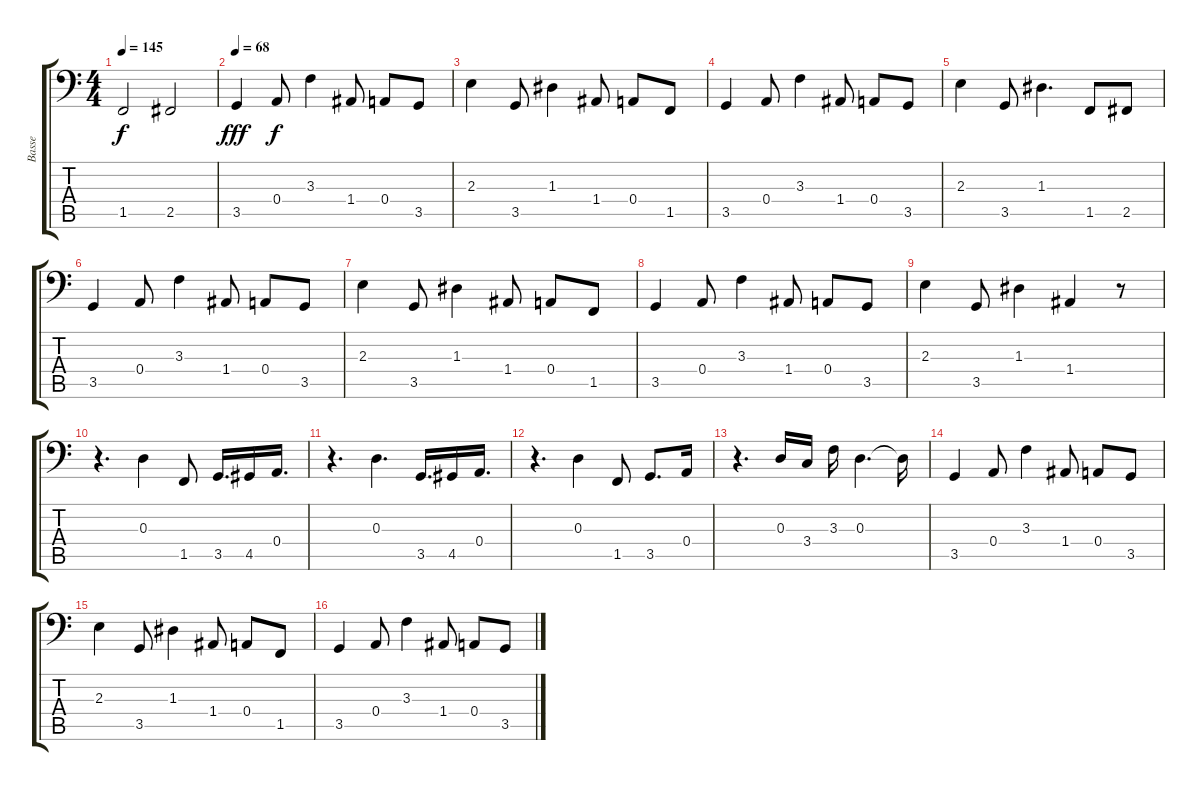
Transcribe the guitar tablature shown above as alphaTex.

\track ("Basse" "Basse") {instrument electricbassfinger}
\staff {score tabs}
\tuning (C3 G2 D2 A1 E1 B0) {hide}
\ts (4 4)
\tempo 145
\clef f4
\ks c
1.5.2{dy f} 2.5.2 |
\tempo 68
3.5.4{dy fff} 0.4.8{dy f} 3.3.4 1.4.8 0.4.8 3.5.8 |
2.3.4 3.5.8 1.3.4 1.4.8 0.4.8 1.5.8 |
3.5.4 0.4.8 3.3.4 1.4.8 0.4.8 3.5.8 |
2.3.4 3.5.8 1.3.4{d} 1.5.8 2.5.8 |
3.5.4 0.4.8 3.3.4 1.4.8 0.4.8 3.5.8 |
2.3.4 3.5.8 1.3.4 1.4.8 0.4.8 1.5.8 |
3.5.4 0.4.8 3.3.4 1.4.8 0.4.8 3.5.8 |
2.3.4 3.5.8 1.3.4 1.4.4 r.8 |
r.4{d} 0.3.4 1.5.8 3.5.16{d} 4.5.16 0.4.16{d} |
r.4{d} 0.3.4{d} 3.5.16{d} 4.5.16 0.4.16{d} |
r.4{d} 0.3.4 1.5.8 3.5.8{d} 0.4.16 |
r.4{d} 0.3.16 3.4.16 3.3.16 0.3.4{d} 0.3{t}.16 |
3.5.4 0.4.8 3.3.4 1.4.8 0.4.8 3.5.8 |
2.3.4 3.5.8 1.3.4 1.4.8 0.4.8 1.5.8 |
3.5.4 0.4.8 3.3.4 1.4.8 0.4.8 3.5.8
